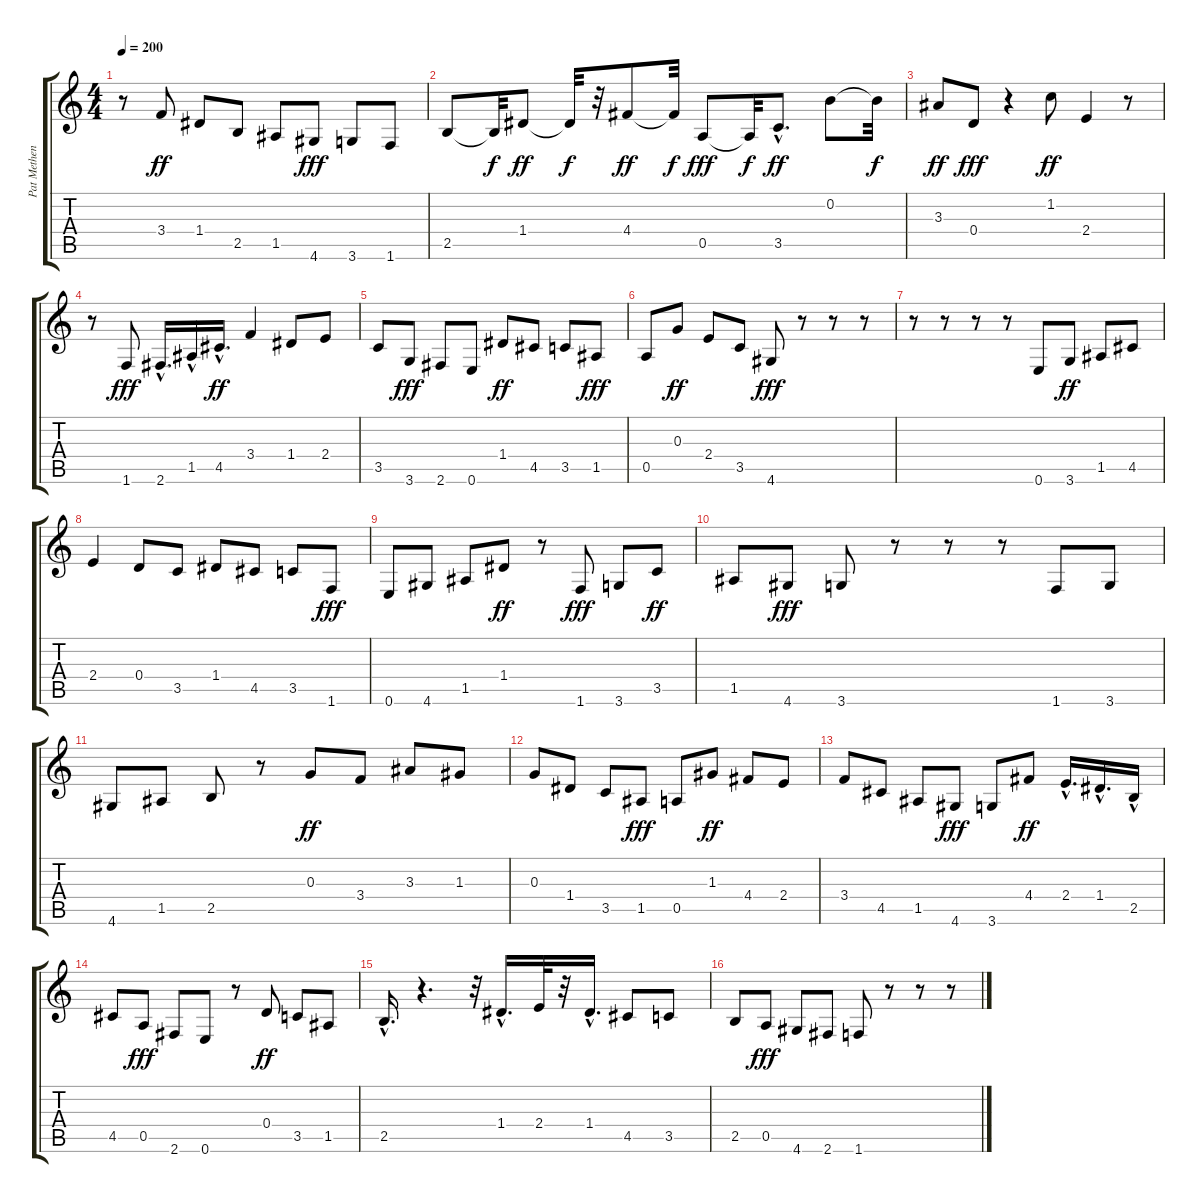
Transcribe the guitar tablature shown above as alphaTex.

\track ("Pat Metheny" "Pat Methen") {instrument electricguitarjazz}
\staff {score tabs}
\tuning (E4 B3 G3 D3 A2 E2) {hide}
\ts (4 4)
\tempo 200
\clef g2
\ks c
r.8{dy f} 3.4.8{dy ff} 1.4.8 2.5.8 1.5.8 4.6.8{dy fff} 3.6.8 1.6.8 |
2.5.8 2.5{t}.32{dy f} 1.4.8{dy ff} 1.4{t}.32{dy f} r.32 4.4.8{dy ff} 4.4{t}.32{dy f} 0.5.8{dy fff} 0.5{t}.32{dy f} 3.5{hac}.8{d dy ff} 0.2.8 0.2{t}.32{dy f} |
3.3.8{dy ff} 0.4.8{dy fff} r.4 1.2.8{dy ff} 2.4.4 r.8 |
r.8 1.6.8{dy fff} 2.6{hac}.16{d} 1.5{hac}.16 4.5{hac}.16{d dy ff} 3.4.4 1.4.8 2.4.8 |
3.5.8 3.6.8{dy fff} 2.6.8 0.6.8 1.4.8{dy ff} 4.5.8 3.5.8 1.5.8{dy fff} |
0.5.8 0.3.8{dy ff} 2.4.8 3.5.8 4.6.8{dy fff} r.8 r.8 r.8 |
r.8 r.8 r.8 r.8 0.6.8 3.6.8{dy ff} 1.5.8 4.5.8 |
2.4.4 0.4.8 3.5.8 1.4.8 4.5.8 3.5.8 1.6.8{dy fff} |
0.6.8 4.6.8 1.5.8 1.4.8{dy ff} r.8 1.6.8{dy fff} 3.6.8 3.5.8{dy ff} |
1.5.8 4.6.8{dy fff} 3.6.8 r.8 r.8 r.8 1.6.8 3.6.8 |
4.6.8 1.5.8 2.5.8 r.8 0.3.8{dy ff} 3.4.8 3.3.8 1.3.8 |
0.3.8 1.4.8 3.5.8 1.5.8{dy fff} 0.5.8 1.3.8{dy ff} 4.4.8 2.4.8 |
3.4.8 4.5.8 1.5.8 4.6.8{dy fff} 3.6.8 4.4.8{dy ff} 2.4{hac}.16{d} 1.4{hac}.16{d} 2.5{hac}.16 |
4.5.8 0.5.8{dy fff} 2.6.8 0.6.8 r.8 0.4.8{dy ff} 3.5.8 1.5.8 |
2.5{hac}.16{d} r.4{d} r.32 1.4{hac}.16{d} 2.4.32 r.32 1.4{hac}.16{d} 4.5.8 3.5.8 |
2.5.8 0.5.8{dy fff} 4.6.8 2.6.8 1.6.8 r.8 r.8 r.8
